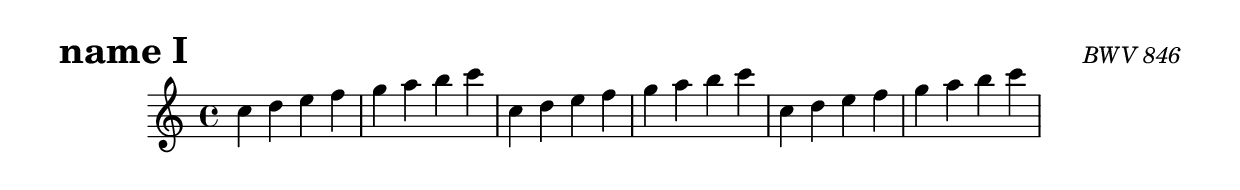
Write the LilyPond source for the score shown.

foo = \relative c'' {c4 d e f | g a b c}


\score {
  
  {
    \relative c'' {c4 d e f | g a b c}
    \foo
    \foo
  }
  \header {
    piece = \markup { \fontsize #4 \bold "name I" }
    opus = \markup { \italic "BWV 846" }
  }

 
  % \include "../bv9-folder/subfolder/part2.ly"
}
